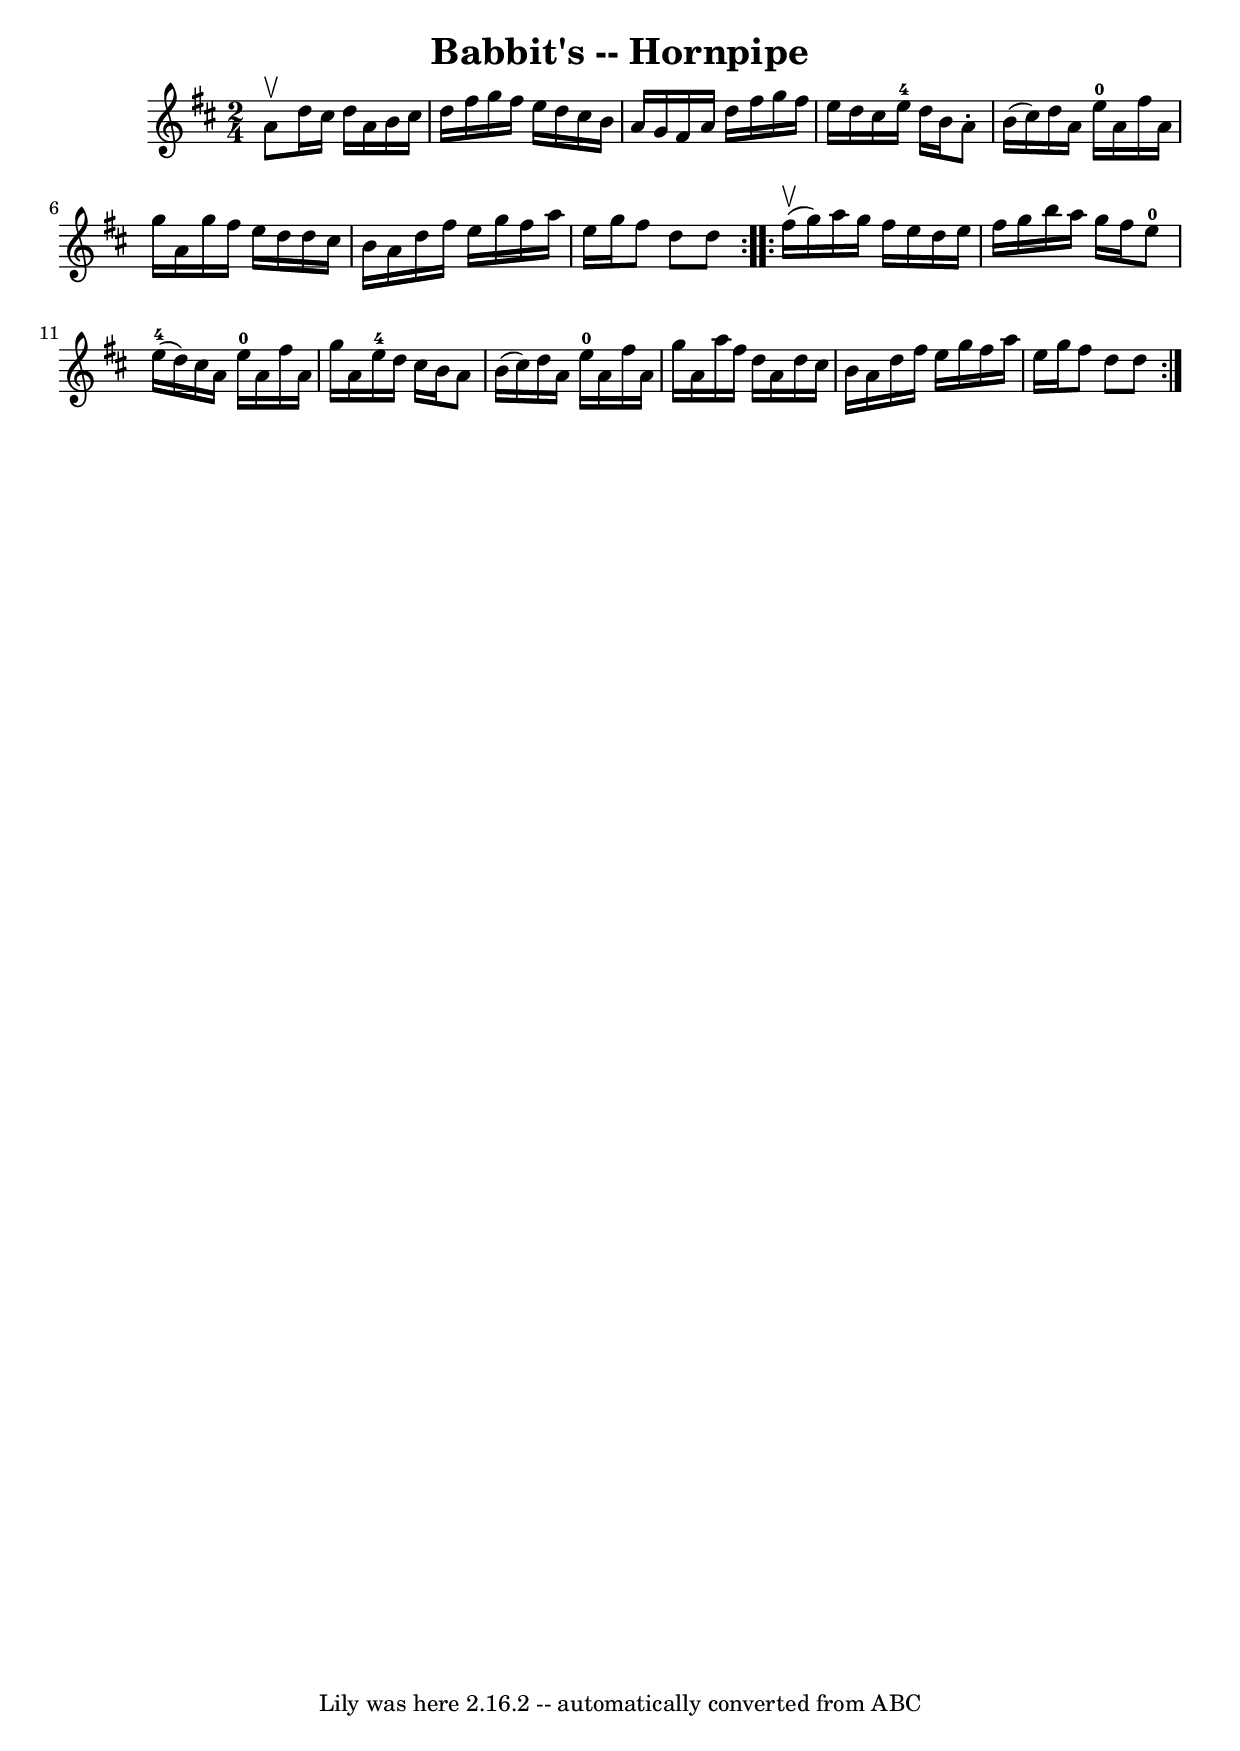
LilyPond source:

\version "2.16.2"
\include "Mammoth.ily"
\header {
  %% book = "Cole's 1000 Fiddle Tunes"
  crossRefNumber = "1"
  footnotes = ""
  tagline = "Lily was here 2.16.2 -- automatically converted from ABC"
  title = "Babbit's -- Hornpipe"

}
voicedefault =  {



  \repeat volta 2 {

    \time 2/4 
    \key d \major
    a'8^\upbow |
    d''16 cis''16 d''16    
    a'16 b'16 cis''16 d''16 fis''16  |
    g''16 fis''16    
    e''16 d''16 cis''16 b'16 a'16 g'16  |
    fis'16 a'16    
    d''16 fis''16 g''16 fis''16 e''16 d''16  |
    cis''16    
    e''16-4 d''16 b'16 a'8 -. b'16 (cis''16) |
    d''16  
    a'16 e''16-0 a'16 fis''16 a'16 g''16 a'16  |
    
    g''16 fis''16 e''16 d''16 d''16 cis''16 b'16 a'16  
    |
    d''16 fis''16 e''16 g''16 fis''16 a''16 e''16    
    g''16  |
    fis''8 d''8 d''8  
  }     
  \repeat volta 2 {
    fis''16 
    (^\upbow g''16) |
    a''16 g''16 fis''16 e''16 d''16    
    e''16 fis''16 g''16  |
    b''16 a''16 g''16 fis''16      
    e''8-0 e''16-4(d''16) |
    cis''16 a'16 e''16 
    -0 a'16 fis''16 a'16 g''16 a'16  |
    e''16-4 d''16  
    cis''16 b'16 a'8 b'16 (cis''16) |
    d''16 a'16    
    e''16-0 a'16 fis''16 a'16 g''16 a'16  |
    a''16    
    fis''16 d''16 a'16 d''16 cis''16 b'16 a'16  |
    d''16  
    fis''16 e''16 g''16 fis''16 a''16 e''16 g''16  |
    
    fis''8 d''8 d''8  
  }   

}

\score{
  <<

    \context Staff="default"
    {
      \voicedefault 
      
    }

  >>
  \layout {
    
  }
  \midi {
  }

}
